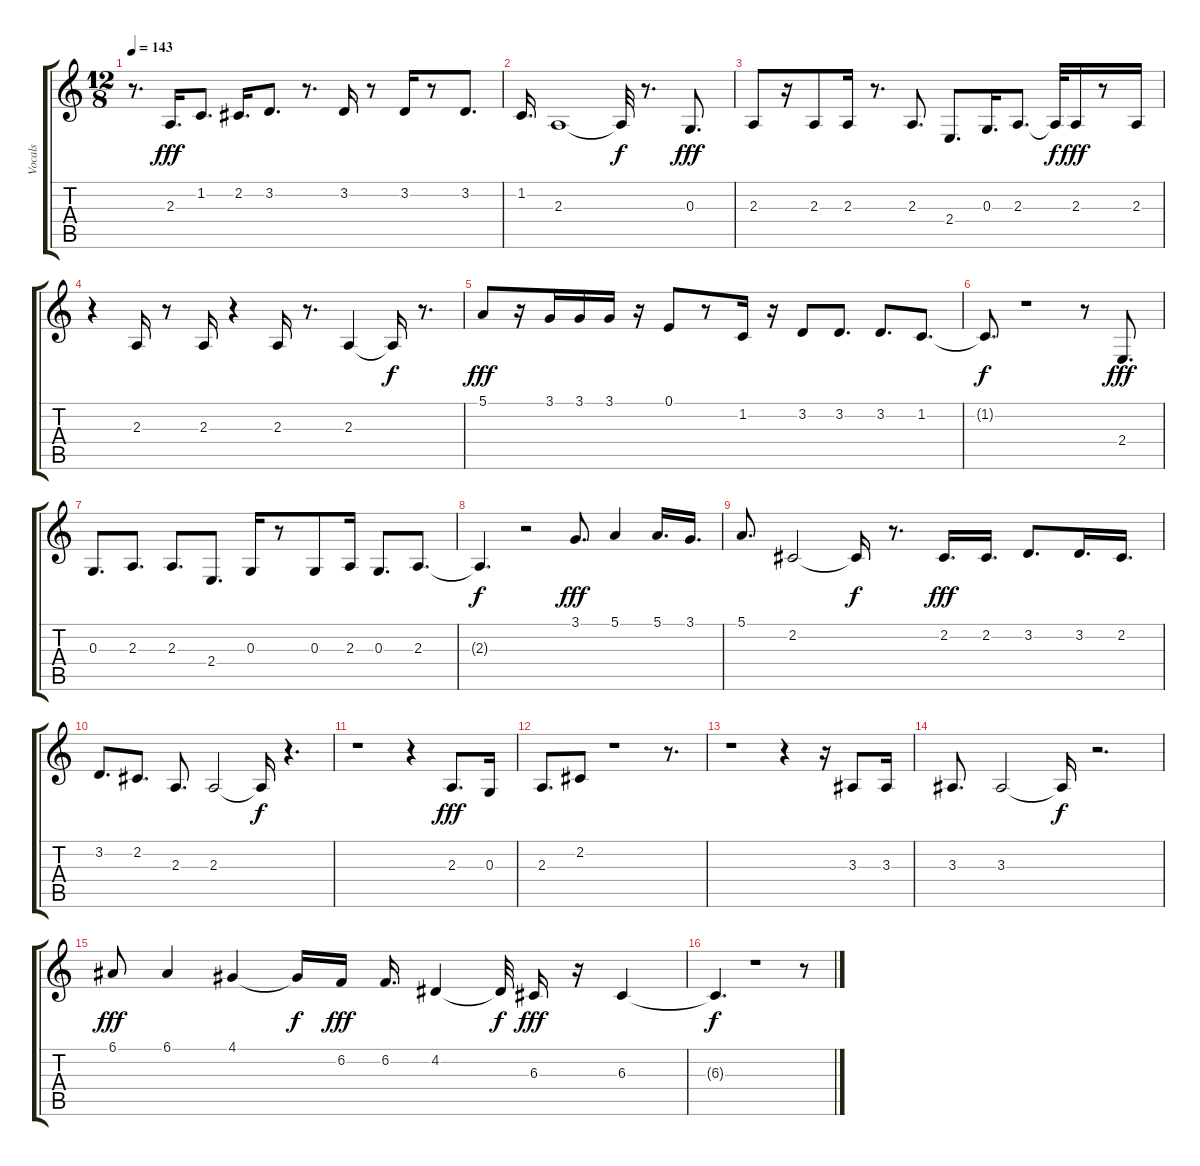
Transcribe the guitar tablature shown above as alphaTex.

\track ("Vocals" "Vocals") {instrument choiraahs}
\staff {score tabs}
\tuning (E4 B3 G3 D3 A2 E2) {hide}
\ts (12 8)
\tempo 143
\clef g2
\ks c
r.8{d dy fff} 2.3.16{d} 1.2.8{d} 2.2.16{d} 3.2.8{d} r.8{d} 3.2.16 r.8 3.2.16 r.8 3.2.8{d} |
1.2.16{d} 2.3.1 2.3{t}.32{dy f} r.8{d} 0.3.8{d dy fff} |
2.3.8 r.16 2.3.8 2.3.16 r.8{d} 2.3.8{d} 2.4.8{d} 0.3.16{d} 2.3.8{d} 2.3{t}.32{dy f} 2.3.16{dy fff} r.8 2.3.16 |
r.4 2.3.16 r.8 2.3.16 r.4 2.3.16 r.8{d} 2.3.4 2.3{t}.16{dy f} r.8{d} |
5.1.8{dy fff} r.16 3.1.16 3.1.16 3.1.16 r.16 0.1.8 r.8 1.2.16 r.16 3.2.8 3.2.8{d} 3.2.8{d} 1.2.8{d} |
1.2{t}.8{d dy f} r.1 r.8 2.4.8{d dy fff} |
0.3.8{d} 2.3.8{d} 2.3.8{d} 2.4.8{d} 0.3.16 r.8 0.3.8 2.3.16 0.3.8{d} 2.3.8{d} |
2.3{t}.4{d dy f} r.2 3.1.8{d dy fff} 5.1.4 5.1.16{d} 3.1.16{d} |
5.1.8{d} 2.2.2 2.2{t}.16{dy f} r.8{d} 2.2.16{d dy fff} 2.2.16{d} 3.2.8{d} 3.2.16{d} 2.2.16{d} |
3.2.8{d} 2.2.8{d} 2.3.8{d} 2.3.2 2.3{t}.16{dy f} r.4{d} |
r.1 r.4 2.3.8{d dy fff} 0.3.16 |
2.3.8{d} 2.2.8 r.1 r.8{d} |
r.1 r.4 r.16 3.3.8 3.3.16 |
3.3.8{d} 3.3.2 3.3{t}.16{dy f} r.2{d} |
6.1.8{dy fff} 6.1.4 4.1.4 4.1{t}.16{dy f} 6.2.16{dy fff} 6.2.16{d} 4.2.4 4.2{t}.32{dy f} 6.3.16{dy fff} r.16 6.3.4 |
6.3{t}.4{d dy f} r.1 r.8
